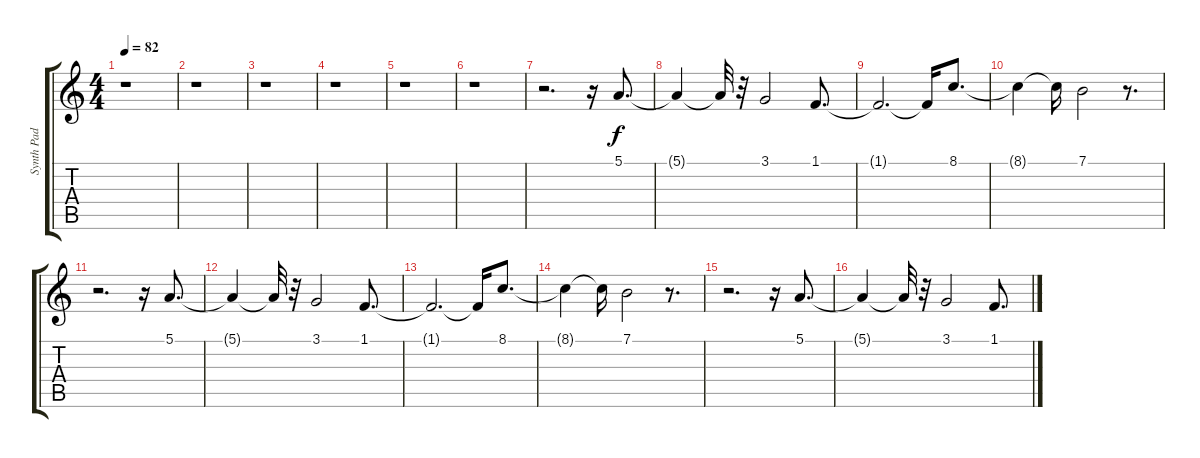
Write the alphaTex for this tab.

\track ("Synth Pad 2" "Synth Pad ") {instrument pad2warm}
\staff {score tabs}
\tuning (E4 B3 G3 D3 A2 E2) {hide}
\ts (4 4)
\tempo 82
\clef g2
\ks c
r.1{dy f} |
r.1 |
r.1 |
r.1 |
r.1 |
r.1 |
r.2{d} r.16 5.1.8{d} |
5.1{t}.4 5.1{t}.32 r.32 3.1.2 1.1.8{d} |
1.1{t}.2{d} 1.1{t}.16 8.1.8{d} |
8.1{t}.4 8.1{t}.16 7.1.2 r.8{d} |
r.2{d} r.16 5.1.8{d} |
5.1{t}.4 5.1{t}.32 r.32 3.1.2 1.1.8{d} |
1.1{t}.2{d} 1.1{t}.16 8.1.8{d} |
8.1{t}.4 8.1{t}.16 7.1.2 r.8{d} |
r.2{d} r.16 5.1.8{d} |
5.1{t}.4 5.1{t}.32 r.32 3.1.2 1.1.8{d}
